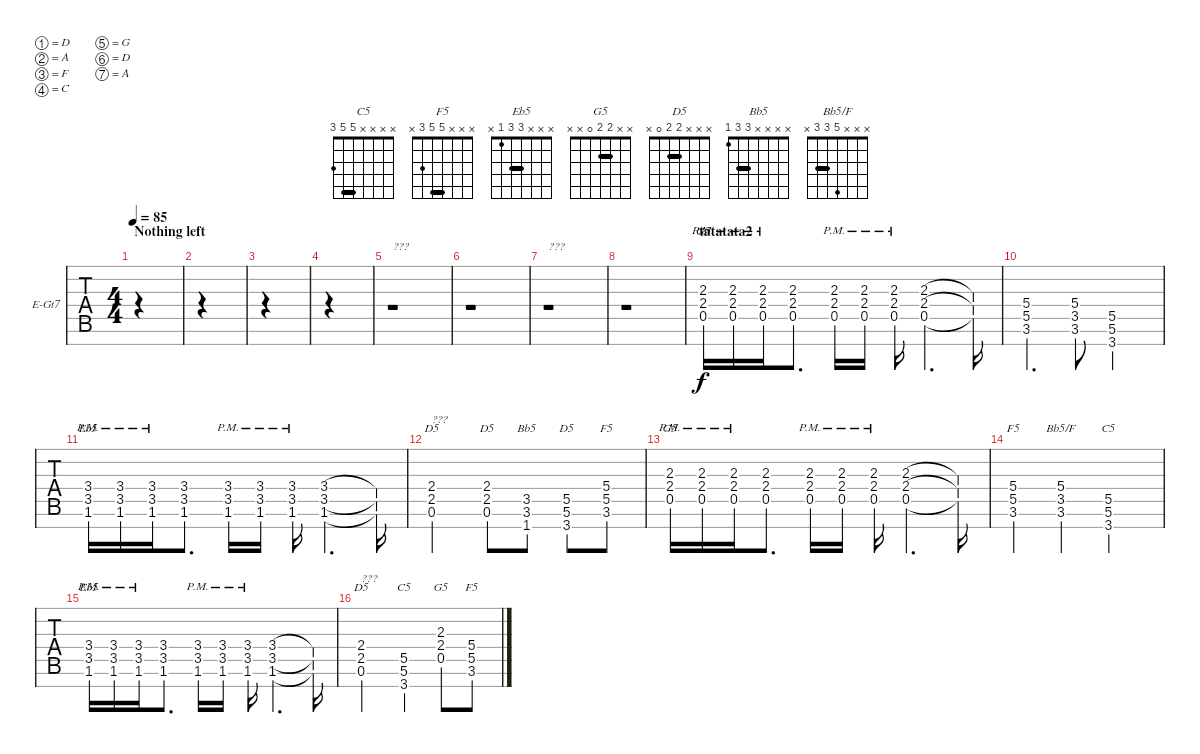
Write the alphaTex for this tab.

\defaultSystemsLayout 4
\bracketExtendMode groupsimilarinstruments
\firstSystemTrackNameOrientation horizontal
\otherSystemsTrackNameOrientation horizontal
\track ("Electric Guitar" "E-Gt7") {solo instrument overdrivenguitar}
\staff {tabs}
\tuning (D4 A3 F3 C3 G2 D2 A1)
\chord ("C5" x x x x 5 5 3) {showfingering false barre 5}
\chord ("F5" x x x 5 5 3 x) {showfingering false barre 5}
\chord ("Eb5" x x x 3 3 1 x) {showfingering false barre 3}
\chord ("G5" x x 2 2 0 x x) {showfingering false barre 2}
\chord ("D5" x x x 2 2 0 x) {showfingering false barre 2}
\chord ("Bb5" x x x x 3 3 1) {showfingering false barre 3}
\chord ("Bb5/F" x x x 5 3 3 x) {showfingering false barre 3}
\ts (4 4)
\section ("" "Nothing left")
\tempo 85
\clef g2
\scale
1.03909
\ks c
|
\scale
0.960908 |
\scale
1.03909 |
\scale
0.960908 |
\scale
1.03909 r.1{txt "???"} |
\scale
0.960908 r.1 |
\scale
1.03909 r.1{txt "???"} |
\scale
0.960908 r.1 |
\section ("" "tatatata2")
\scale
1.03909 (0.5{pm} 2.3{pm} 2.4{pm}).16{ch "G5"} (0.5{pm} 2.3{pm} 2.4{pm}).16 (0.5{pm} 2.3{pm} 2.4{pm}).16 (0.5 2.3 2.4).8{d} (0.5{pm} 2.3{pm} 2.4{pm}).16 (0.5{pm} 2.3{pm} 2.4{pm}).16 (0.5{pm} 2.3{pm} 2.4{pm}).16 (0.5 2.3 2.4).4{d} (0.5{t} 2.3{t} 2.4{t}).16 |
\scale
0.960908 (3.6 5.5 5.4).4{d} (3.6 3.5 5.4).8 (3.7 5.6 5.5).2 |
\scale
1.03909 (1.6{pm} 3.5{pm} 3.4{pm}).16{ch "Eb5"} (1.6{pm} 3.5{pm} 3.4{pm}).16 (1.6{pm} 3.5{pm} 3.4{pm}).16 (1.6 3.5 3.4).8{d} (1.6{pm} 3.5{pm} 3.4{pm}).16 (1.6{pm} 3.5{pm} 3.4{pm}).16 (1.6{pm} 3.5{pm} 3.4{pm}).16 (1.6 3.5 3.4).4{d} (1.6{t} 3.5{t} 3.4{t}).16 |
\scale
0.960908 (0.6 2.5 2.4).2{ch "D5" txt "???"} (0.6 2.5 2.4).8{ch "D5"} (3.6 3.5 1.7).8{ch "Bb5"} (5.6 5.5 3.7).8{ch "D5"} (3.6 5.5 5.4).8{ch "F5"} |
\scale
1.03909 (0.5{pm} 2.3{pm} 2.4{pm}).16{ch "G5"} (0.5{pm} 2.3{pm} 2.4{pm}).16 (0.5{pm} 2.3{pm} 2.4{pm}).16 (0.5 2.3 2.4).8{d} (0.5{pm} 2.3{pm} 2.4{pm}).16 (0.5{pm} 2.3{pm} 2.4{pm}).16 (0.5{pm} 2.3{pm} 2.4{pm}).16 (0.5 2.3 2.4).4{d} (0.5{t} 2.3{t} 2.4{t}).16 |
\scale
0.960908 (3.6 5.5 5.4).4{ch "F5"} (3.6 3.5 5.4).4{ch "Bb5/F"} (3.7 5.6 5.5).2{ch "C5"} |
\scale
1.03909 (1.6{pm} 3.5{pm} 3.4{pm}).16{ch "Eb5"} (1.6{pm} 3.5{pm} 3.4{pm}).16 (1.6{pm} 3.5{pm} 3.4{pm}).16 (1.6 3.5 3.4).8{d} (1.6{pm} 3.5{pm} 3.4{pm}).16 (1.6{pm} 3.5{pm} 3.4{pm}).16 (1.6{pm} 3.5{pm} 3.4{pm}).16 (1.6 3.5 3.4).4{d} (1.6{t} 3.5{t} 3.4{t}).16 |
\scale
0.960908 (0.6 2.5 2.4).2{ch "D5" txt "???"} (3.7 5.6 5.5).4{ch "C5"} (0.5 2.4 2.3).8{ch "G5"} (3.6 5.5 5.4).8{ch "F5"}
